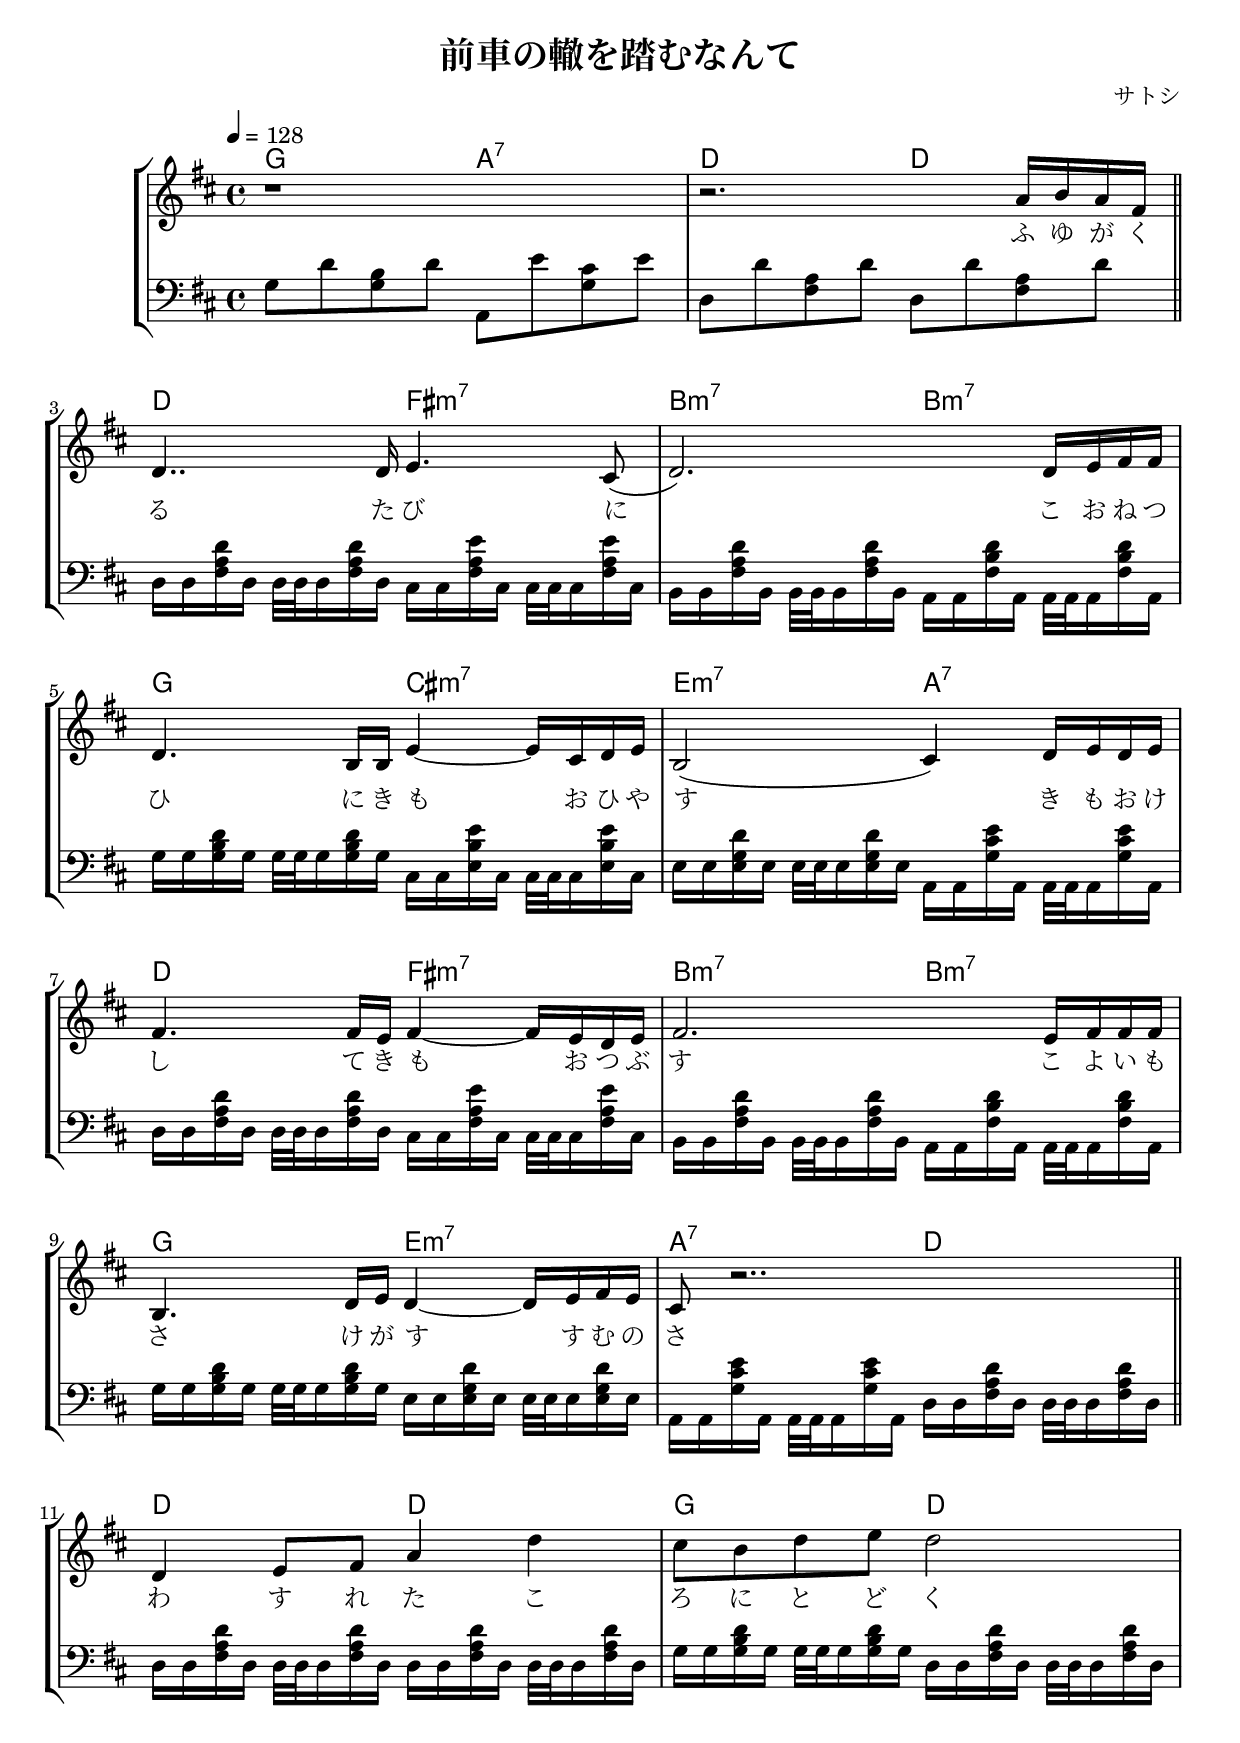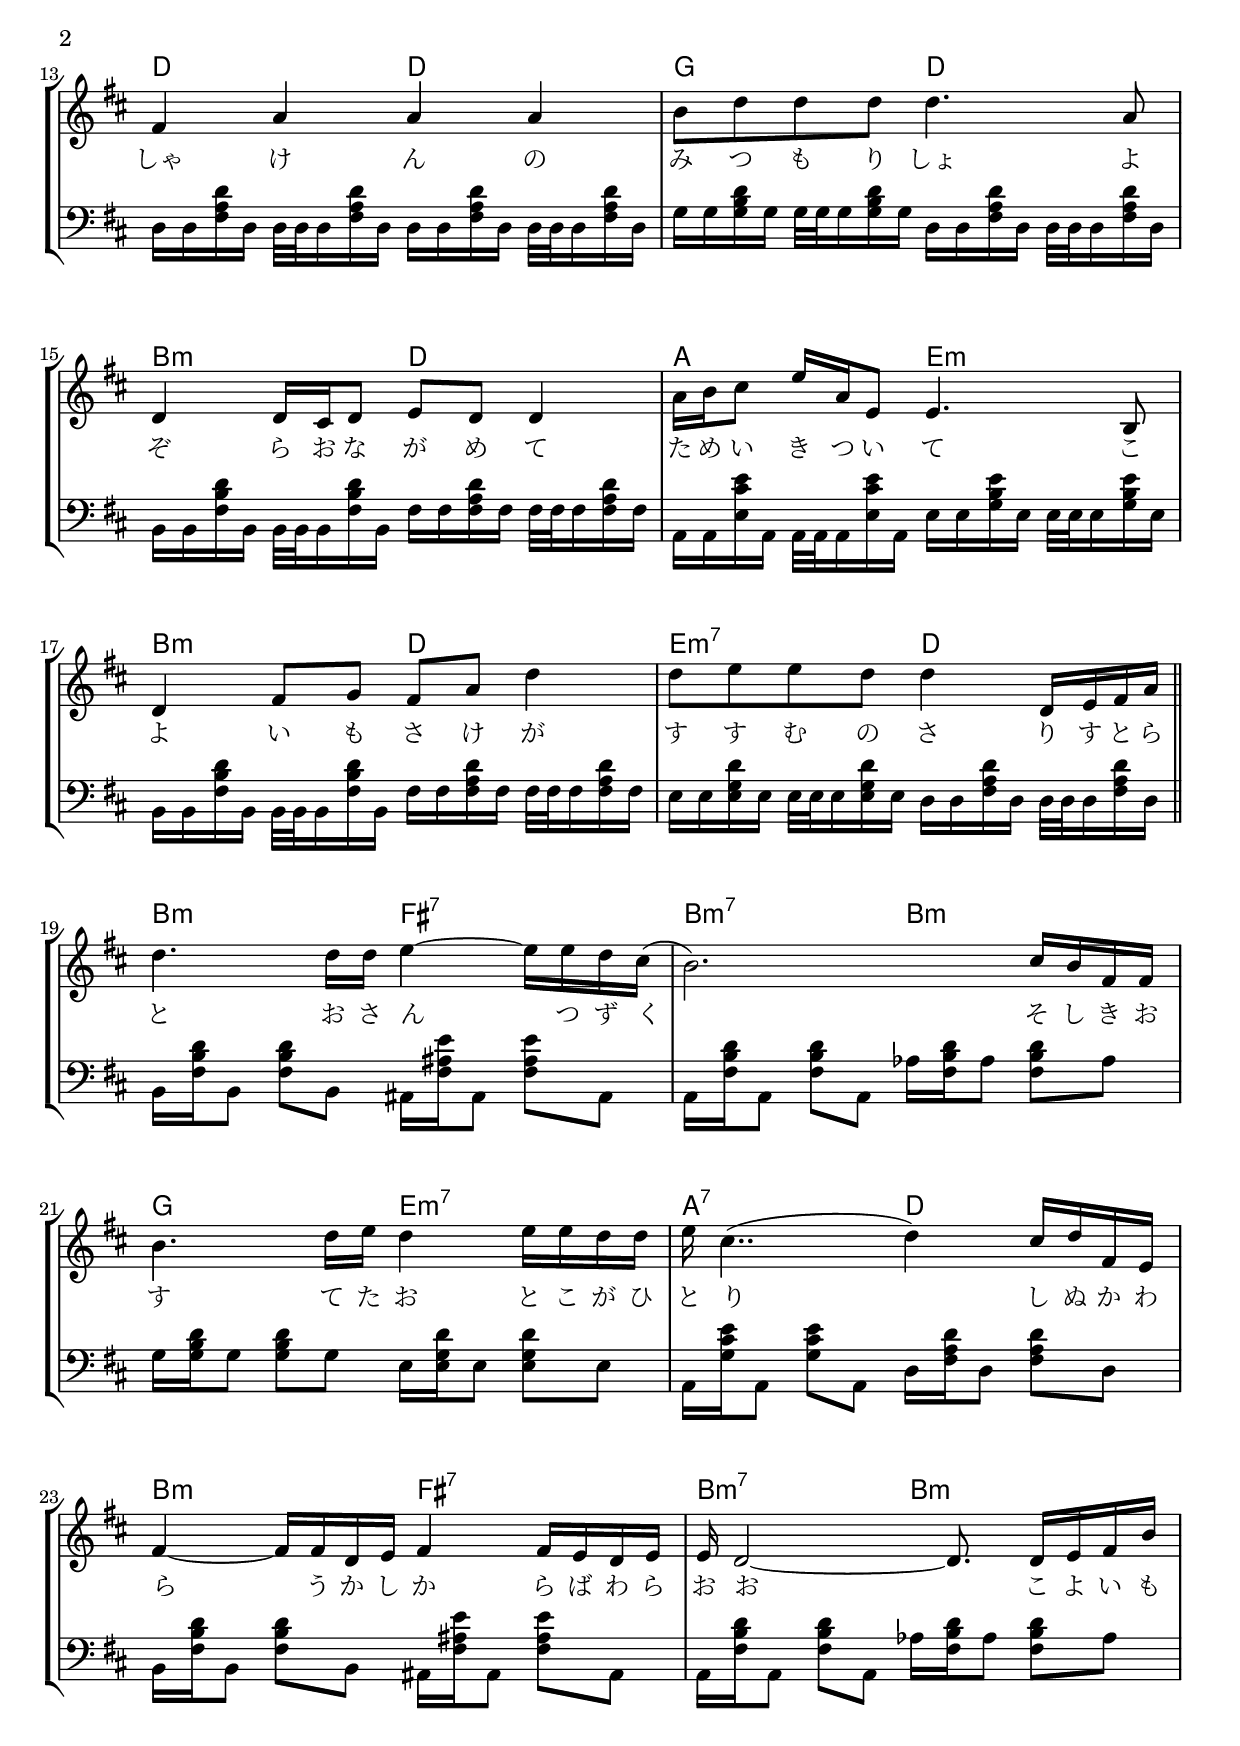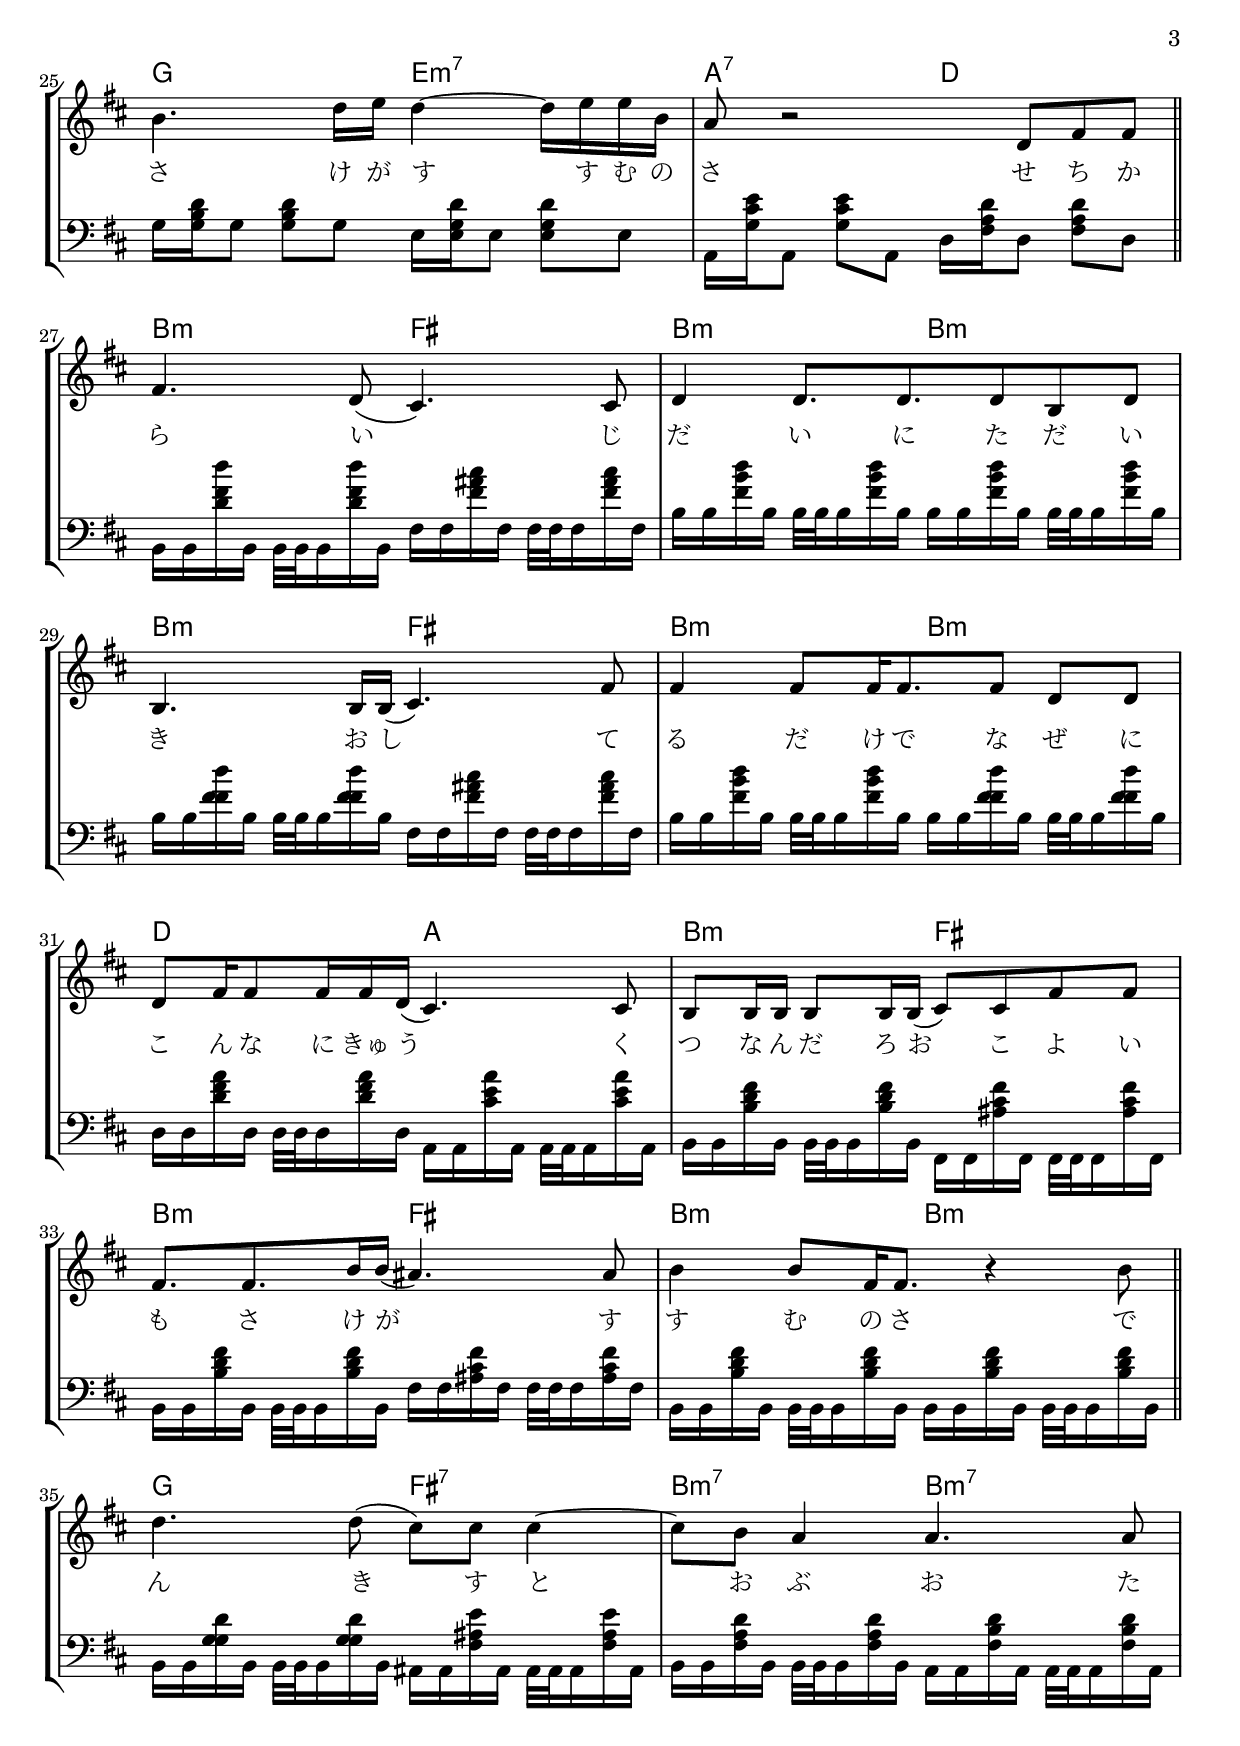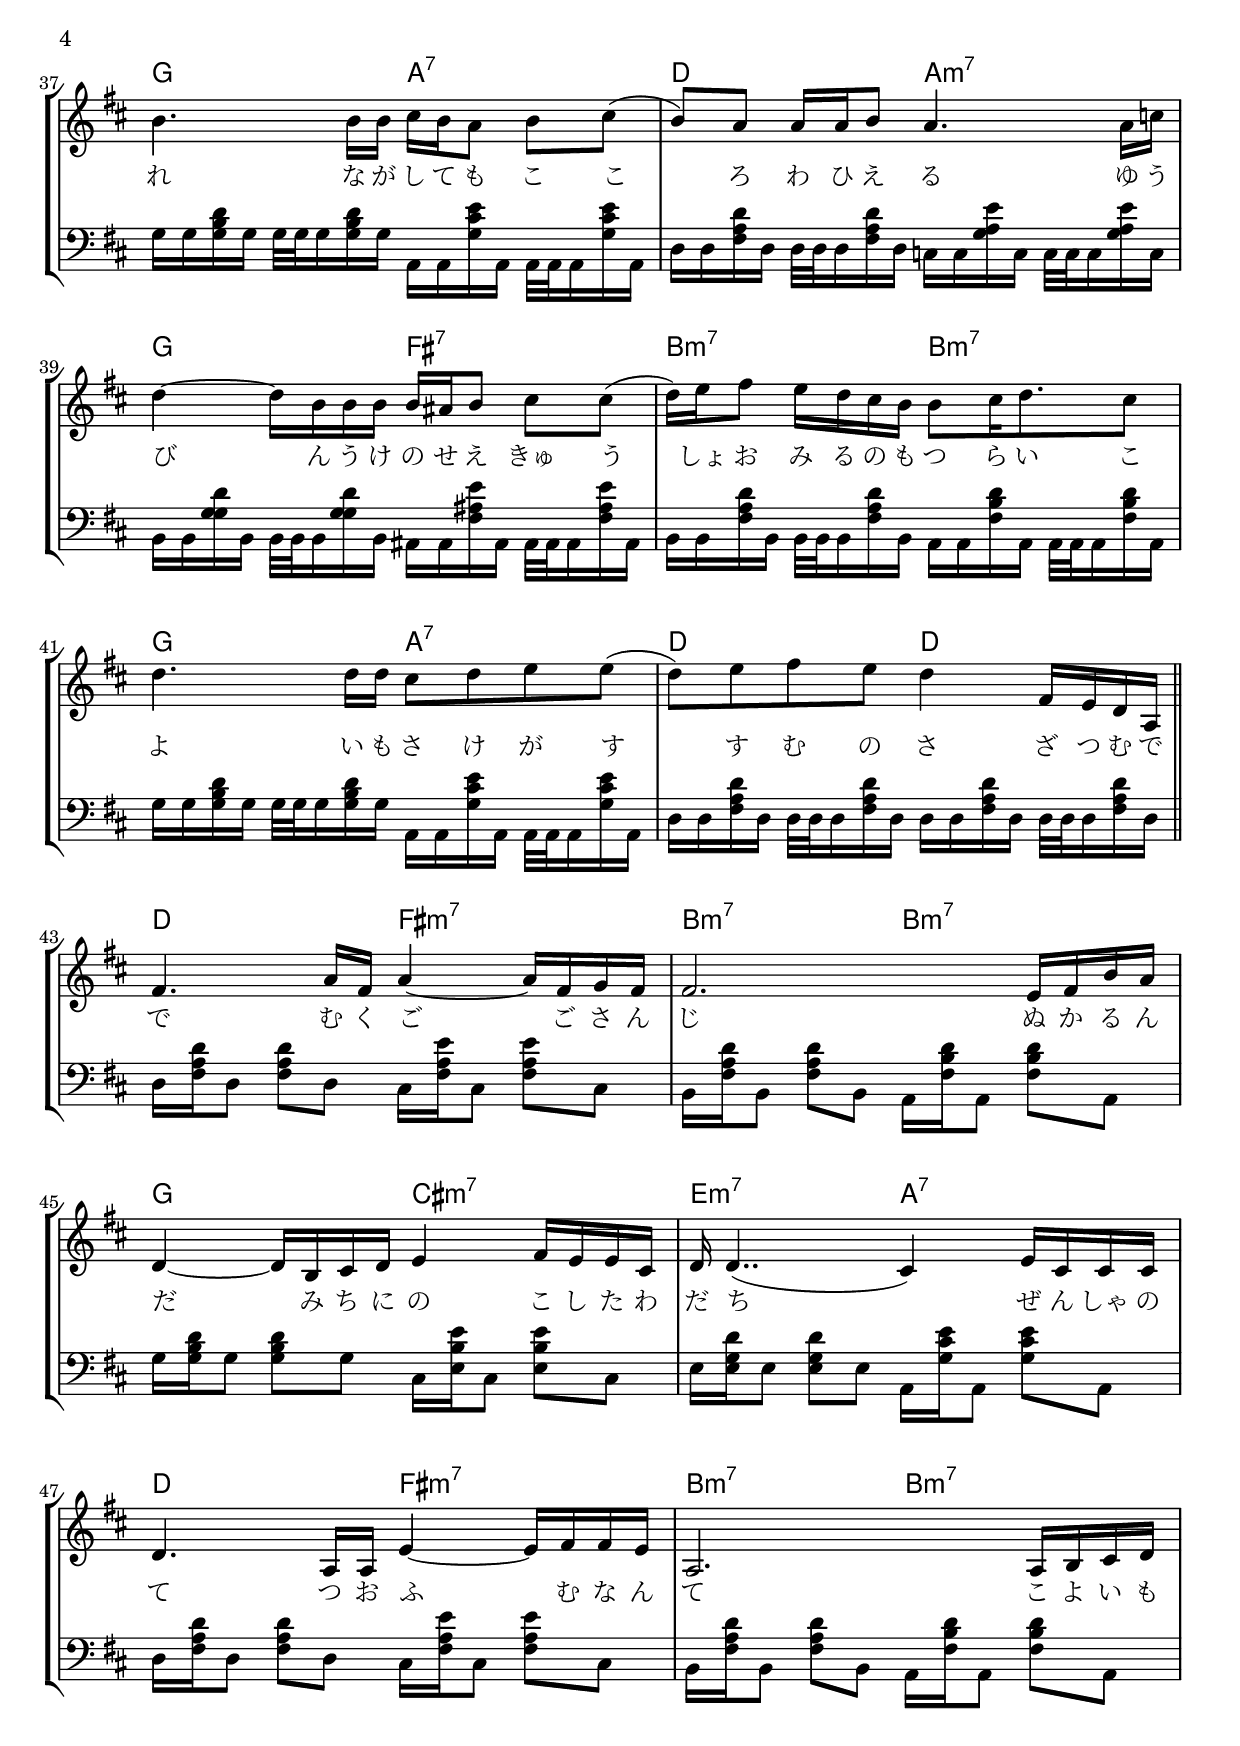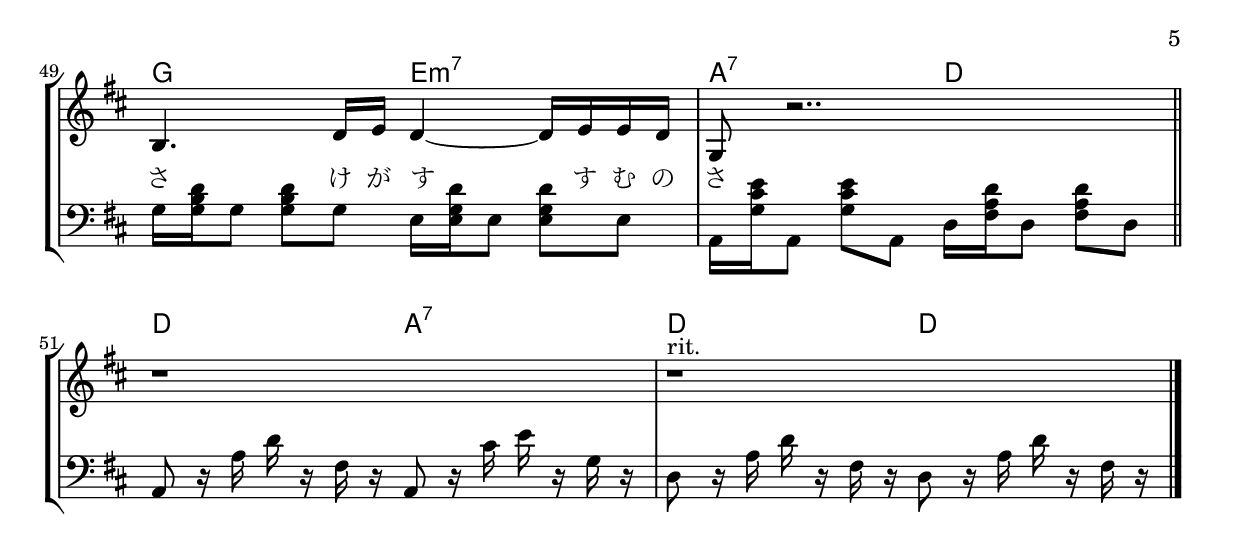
\version "2.12.1"

\header {
	title = \markup {前車の轍を踏むなんて}
	composer = \markup \center-column {サトシ}
}

harmony = \chordmode {
	g2 a:7 d d 

	d fis:min7 b:min7 b:min7 g cis:min7 e:min7 a:7 d fis:min7 b:min7 b:min7 g e:min7 a:7 d 

	d d g d d d g d b:m d a e:m b:m d e:min7 d 

	b:m fis:7 b:min7 b:m g e:min7 a:7 d b:m fis:7 b:min7 b:m g e:min7 a:7 d 

	b:m fis b:m b:m b:m fis b:m b:m d a b:m fis b:m fis b:m b:m 

	g fis:7 b:min7 b:min7 g a:7 d a:min7 g fis:7 b:min7 b:min7 g a:7 d d 

	d fis:min7 b:min7 b:min7 g cis:min7 e:min7 a:7 d fis:min7 b:min7 b:min7 g e:min7 a:7 d 

	d a:7 d d 
}

melody = {
	\key d \major
	\tempo 4 = 128
	r1 | r2. 
	\set Staff.midiInstrument = #"mmi0.34"
	a'16  b'16  a'16  fis'16 
	d'4..  d'16  e'4.  cis'8 
	(d'2.)  d'16  e'16  fis'16  fis'16 
	d'4.  b16  b16  e'4~e'16  cis'16  d'16  e'16 
	b2  (cis'4)  d'16  e'16  d'16  e'16 
	fis'4.  fis'16  e'16  fis'4~fis'16  e'16  d'16  e'16 
	fis'2.  e'16  fis'16  fis'16  fis'16 
	b4.  d'16  e'16  d'4~d'16  e'16  fis'16  e'16 
	cis'8  	r2.. 	\set Staff.midiInstrument = #"mmi0.48"
	 d'4  e'8  fis'8  a'4  d''4 
	cis''8  b'8  d''8  e''8  d''2 
	fis'4  a'4  a'4  a'4 
	b'8  d''8  d''8  d''8  d''4.  a'8 
	d'4  d'16  cis'16  d'8  e'8  d'8  d'4 
	a'16  b'16  cis''8  e''16  a'16  e'8  e'4.  b8 
	d'4  fis'8  g'8  fis'8  a'8  d''4 
	d''8  e''8  e''8  d''8  d''4  	\set Staff.midiInstrument = #"mmi0.34"
	d'16  e'16  fis'16  a'16 
	d''4.  d''16  d''16  e''4~e''16  e''16  d''16  cis''16 
	(b'2.)  cis''16  b'16  fis'16  fis'16 
	b'4.  d''16  e''16  d''4  e''16  e''16  d''16  d''16 
	e''16  cis''4..  (d''4)  cis''16  d''16  fis'16  e'16 
	fis'4~fis'16  fis'16  d'16  e'16  fis'4  fis'16  e'16  d'16  e'16 
	e'16  d'2~d'8.  d'16  e'16  fis'16  b'16 
	b'4.  d''16  e''16  d''4~d''16  e''16  e''16  b'16 
	a'8  	r2 	\set Staff.midiInstrument = #"mmi0.48"
	d'8  fis'8  fis'8 
	fis'4.  d'8  (cis'4.)  cis'8 
	d'4  d'8.  d'8.  d'8  b8  d'8 
	b4.  b16  b16  (cis'4.)  fis'8 
	fis'4  fis'8  fis'16  fis'8.  fis'8  d'8  d'8 
	d'8  fis'16  fis'8  fis'16  fis'16  d'16  (cis'4.)  cis'8 
	b8  b16  b16  b8  b16  b16  (cis'8)  cis'8  fis'8  fis'8 
	fis'8.  fis'8.  b'16  b'16  (ais'4.)  ais'8 
	b'4  b'8  fis'16  fis'8.  	r4 	\set Staff.midiInstrument = #"mmi0.42"
	b'8 
	d''4.  d''8  (cis''8)  cis''8  cis''4~ 
	cis''8  b'8  a'4  a'4.  a'8 
	b'4.  b'16  b'16  cis''16  b'16  a'8  b'8  cis''8 
	(b'8)  a'8  a'16  a'16  b'8  a'4.  a'16  c''16 
	d''4~d''16  b'16  b'16  b'16  b'16  ais'16  b'8  cis''8  cis''8 
	(d''16)  e''16  fis''8  e''16  d''16  cis''16  b'16  b'8  cis''16  d''8.  cis''8 
	d''4.  d''16  d''16  cis''8  d''8  e''8  e''8 
	(d''8)  e''8  fis''8  e''8  d''4  	\set Staff.midiInstrument = #"mmi0.34"
	fis'16  e'16  d'16  a16 
	fis'4.  a'16  fis'16  a'4~a'16  fis'16  g'16  fis'16 
	fis'2.  e'16  fis'16  b'16  a'16 
	d'4~d'16  b16  cis'16  d'16  e'4  fis'16  e'16  e'16  cis'16 
	d'16  d'4..  (cis'4)  e'16  cis'16  cis'16  cis'16 
	d'4.  a16  a16  e'4~e'16  fis'16  fis'16  e'16 
	a2.  a16  b16  cis'16  d'16 
	b4.  d'16  e'16  d'4~d'16  e'16  e'16  d'16 
	g8  	r2.. 	r1 | r1^"rit." \bar "|."
}

words = \lyricmode {
	
	ふ  ゆ  が  く  る  た  び  に  こ  お  ね  つ  ひ  に  き  も  お  ひ  や  す  き  も  お  け  し  て  き  も  お  つ  ぶ  す  こ  よ  い  も  さ  け  が  す  す  む  の  さ  
	わ  す  れ  た  こ  ろ  に  と  ど  く  しゃ  け  ん  の  み  つ  も  り  しょ  よ  ぞ  ら  お  な  が  め  て  た  め  い  き  つ  い  て  こ  よ  い  も  さ  け  が  す  す  む  の  さ  
	り  す  と  ら  と  お  さ  ん  つ  ず  く  そ  し  き  お  す  て  た  お  と  こ  が  ひ  と  り  し  ぬ  か  わ  ら  う  か  し  か  ら  ば  わ  ら  お  お  こ  よ  い  も  さ  け  が  す  す  む  の  さ  
	せ  ち  か  ら  い  じ  だ  い  に  た  だ  い  き  お  し  て  る  だ  け  で  な  ぜ  に  こ  ん  な  に  きゅ  う  く  つ  な  ん  だ  ろ  お  こ  よ  い  も  さ  け  が  す  す  む  の  さ  
	で  ん  き  す  と  お  ぶ  お  た  れ  な  が  し  て  も  こ  こ  ろ  わ  ひ  え  る  ゆ  う  び  ん  う  け  の  せ  え  きゅ  う  しょ  お  み  る  の  も  つ  ら  い  こ  よ  い  も  さ  け  が  す  す  む  の  さ  
	ざ  つ  む  で  で  む  く  ご  ご  さ  ん  じ  ぬ  か  る  ん  だ  み  ち  に  の  こ  し  た  わ  だ  ち  ぜ  ん  しゃ  の  て  つ  お  ふ  む  な  ん  て  こ  よ  い  も  さ  け  が  す  す  む  の  さ  
	
}

tempochange = {
	\tempo 4 = 128
	r1 | r1 \bar "||"
	\tempo 4 = 128
	r1 | r1 | r1 | r1 | r1 | r1 | r1 | r1 \bar "||"
	\tempo 4 = 128
	r1 | r1 | r1 | r1 | r1 | r1 | r1 | r1 \bar "||"
	\tempo 4 = 128
	r1 | r1 | r1 | r1 | r1 | r1 | r1 | r1 \bar "||"
	\tempo 4 = 128
	r1 | r1 | r1 | r1 | r1 | r1 | r1 | r1 \bar "||"
	\tempo 4 = 128
	r1 | r1 | r1 | r1 | r1 | r1 | r1 | r1 \bar "||"
	\tempo 4 = 128
	r1 | r1 | r1 | r1 | r1 | r1 | r1 | r1 \bar "||"
	\tempo 4 = 128
	r1 | \tempo 4 = 96 r2 \tempo 4 = 85 r2 \bar "|."
}

mainacc = {
	\clef bass
	\set Staff.midiInstrument = #"Electric Guitar (muted)"
	\key d \major
	\tempo 4 = 128
	g8 d' <g b> d'
	a,8 e' <g cis'> e'
	d8 d' <fis a> d'
	d8 d' <fis a> d'
	\bar "||"

	\set Staff.midiInstrument = #"Overdriven Guitar"
	d16 d16 <fis a d'>16 d16   d32 d32 d16 <fis a d'>16 d16
	cis16 cis16 <fis a e'>16 cis16   cis32 cis32 cis16 <fis a e'>16 cis16
	b,16 b,16 <fis a d'>16 b,16   b,32 b,32 b,16 <fis a d'>16 b,16
	a,16 a,16 <fis b d'>16 a,16   a,32 a,32 a,16 <fis b d'>16 a,16
	g16 g16 <g b d'>16 g16   g32 g32 g16 <g b d'>16 g16
	cis16 cis16 <e b e'>16 cis16   cis32 cis32 cis16 <e b e'>16 cis16
	e16 e16 <e g d'>16 e16   e32 e32 e16 <e g d'>16 e16
	a,16 a,16 <g cis' e'>16 a,16   a,32 a,32 a,16 <g cis' e'>16 a,16
	d16 d16 <fis a d'>16 d16   d32 d32 d16 <fis a d'>16 d16
	cis16 cis16 <fis a e'>16 cis16   cis32 cis32 cis16 <fis a e'>16 cis16
	b,16 b,16 <fis a d'>16 b,16   b,32 b,32 b,16 <fis a d'>16 b,16
	a,16 a,16 <fis b d'>16 a,16   a,32 a,32 a,16 <fis b d'>16 a,16
	g16 g16 <g b d'>16 g16   g32 g32 g16 <g b d'>16 g16
	e16 e16 <e g d'>16 e16   e32 e32 e16 <e g d'>16 e16
	a,16 a,16 <g cis' e'>16 a,16   a,32 a,32 a,16 <g cis' e'>16 a,16
	d16 d16 <fis a d'>16 d16   d32 d32 d16 <fis a d'>16 d16
	\bar "||"

	\set Staff.midiInstrument = #"Overdriven Guitar"
	d16 d16 <fis a d'>16 d16   d32 d32 d16 <fis a d'>16 d16
	d16 d16 <fis a d'>16 d16   d32 d32 d16 <fis a d'>16 d16
	g16 g16 <g b d'>16 g16   g32 g32 g16 <g b d'>16 g16
	d16 d16 <fis a d'>16 d16   d32 d32 d16 <fis a d'>16 d16
	d16 d16 <fis a d'>16 d16   d32 d32 d16 <fis a d'>16 d16
	d16 d16 <fis a d'>16 d16   d32 d32 d16 <fis a d'>16 d16
	g16 g16 <g b d'>16 g16   g32 g32 g16 <g b d'>16 g16
	d16 d16 <fis a d'>16 d16   d32 d32 d16 <fis a d'>16 d16
	b,16 b,16 <fis b d'>16 b,16   b,32 b,32 b,16 <fis b d'>16 b,16
	fis16 fis16 <fis a d'>16 fis16   fis32 fis32 fis16 <fis a d'>16 fis16
	a,16 a,16 <e cis' e'>16 a,16   a,32 a,32 a,16 <e cis' e'>16 a,16
	e16 e16 <g b e'>16 e16   e32 e32 e16 <g b e'>16 e16
	b,16 b,16 <fis b d'>16 b,16   b,32 b,32 b,16 <fis b d'>16 b,16
	fis16 fis16 <fis a d'>16 fis16   fis32 fis32 fis16 <fis a d'>16 fis16
	e16 e16 <e g d'>16 e16   e32 e32 e16 <e g d'>16 e16
	d16 d16 <fis a d'>16 d16   d32 d32 d16 <fis a d'>16 d16
	\bar "||"

	\set Staff.midiInstrument = #"Electric Guitar (muted)"
	b,16 <fis b d'>16 b,8 <fis b d'>8 b,8
	ais,16 <fis ais e'>16 ais,8 <fis ais e'>8 ais,8
	a,16 <fis b d'>16 a,8 <fis b d'>8 a,8
	as16 <fis b d'>16 as8 <fis b d'>8 as8
	g16 <g b d'>16 g8 <g b d'>8 g8
	e16 <e g d'>16 e8 <e g d'>8 e8
	a,16 <g cis' e'>16 a,8 <g cis' e'>8 a,8
	d16 <fis a d'>16 d8 <fis a d'>8 d8
	b,16 <fis b d'>16 b,8 <fis b d'>8 b,8
	ais,16 <fis ais e'>16 ais,8 <fis ais e'>8 ais,8
	a,16 <fis b d'>16 a,8 <fis b d'>8 a,8
	as16 <fis b d'>16 as8 <fis b d'>8 as8
	g16 <g b d'>16 g8 <g b d'>8 g8
	e16 <e g d'>16 e8 <e g d'>8 e8
	a,16 <g cis' e'>16 a,8 <g cis' e'>8 a,8
	d16 <fis a d'>16 d8 <fis a d'>8 d8
	\bar "||"

	\set Staff.midiInstrument = #"Overdriven Guitar"
	b,16 b,16 <fis' d' d''>16 b,16   b,32 b,32 b,16 <fis' d' d''>16 b,16
	fis16 fis16 <fis' ais' cis''>16 fis16   fis32 fis32 fis16 <fis' ais' cis''>16 fis16
	b16 b16 <fis' b' d''>16 b16   b32 b32 b16 <fis' b' d''>16 b16
	b16 b16 <fis' b' d''>16 b16   b32 b32 b16 <fis' b' d''>16 b16
	b16 b16 <fis' fis' d''>16 b16   b32 b32 b16 <fis' fis' d''>16 b16
	fis16 fis16 <fis' ais' cis''>16 fis16   fis32 fis32 fis16 <fis' ais' cis''>16 fis16
	b16 b16 <fis' b' d''>16 b16   b32 b32 b16 <fis' b' d''>16 b16
	b16 b16 <fis' fis' d''>16 b16   b32 b32 b16 <fis' fis' d''>16 b16
	d16 d16 <d' fis' a'>16 d16   d32 d32 d16 <d' fis' a'>16 d16
	a,16 a,16 <cis' e' a'>16 a,16   a,32 a,32 a,16 <cis' e' a'>16 a,16
	b,16 b,16 <b d' fis'>16 b,16   b,32 b,32 b,16 <b d' fis'>16 b,16
	fis,16 fis,16 <ais cis' fis'>16 fis,16   fis,32 fis,32 fis,16 <ais cis' fis'>16 fis,16
	b,16 b,16 <b d' fis'>16 b,16   b,32 b,32 b,16 <b d' fis'>16 b,16
	fis16 fis16 <ais cis' fis'>16 fis16   fis32 fis32 fis16 <ais cis' fis'>16 fis16
	b,16 b,16 <b d' fis'>16 b,16   b,32 b,32 b,16 <b d' fis'>16 b,16
	b,16 b,16 <b d' fis'>16 b,16   b,32 b,32 b,16 <b d' fis'>16 b,16
	\bar "||"

	\set Staff.midiInstrument = #"Overdriven Guitar"
	b,16 b,16 <g g d'>16 b,16   b,32 b,32 b,16 <g g d'>16 b,16
	ais,16 ais,16 <fis ais e'>16 ais,16   ais,32 ais,32 ais,16 <fis ais e'>16 ais,16
	b,16 b,16 <fis a d'>16 b,16   b,32 b,32 b,16 <fis a d'>16 b,16
	a,16 a,16 <fis b d'>16 a,16   a,32 a,32 a,16 <fis b d'>16 a,16
	g16 g16 <g b d'>16 g16   g32 g32 g16 <g b d'>16 g16
	a,16 a,16 <g cis' e'>16 a,16   a,32 a,32 a,16 <g cis' e'>16 a,16
	d16 d16 <fis a d'>16 d16   d32 d32 d16 <fis a d'>16 d16
	c16 c16 <g a e'>16 c16   c32 c32 c16 <g a e'>16 c16
	b,16 b,16 <g g d'>16 b,16   b,32 b,32 b,16 <g g d'>16 b,16
	ais,16 ais,16 <fis ais e'>16 ais,16   ais,32 ais,32 ais,16 <fis ais e'>16 ais,16
	b,16 b,16 <fis a d'>16 b,16   b,32 b,32 b,16 <fis a d'>16 b,16
	a,16 a,16 <fis b d'>16 a,16   a,32 a,32 a,16 <fis b d'>16 a,16
	g16 g16 <g b d'>16 g16   g32 g32 g16 <g b d'>16 g16
	a,16 a,16 <g cis' e'>16 a,16   a,32 a,32 a,16 <g cis' e'>16 a,16
	d16 d16 <fis a d'>16 d16   d32 d32 d16 <fis a d'>16 d16
	d16 d16 <fis a d'>16 d16   d32 d32 d16 <fis a d'>16 d16
	\bar "||"

	\set Staff.midiInstrument = #"Overdriven Guitar"
	d16 <fis a d'>16 d8 <fis a d'>8 d8
	cis16 <fis a e'>16 cis8 <fis a e'>8 cis8
	b,16 <fis a d'>16 b,8 <fis a d'>8 b,8
	a,16 <fis b d'>16 a,8 <fis b d'>8 a,8
	g16 <g b d'>16 g8 <g b d'>8 g8
	cis16 <e b e'>16 cis8 <e b e'>8 cis8
	e16 <e g d'>16 e8 <e g d'>8 e8
	a,16 <g cis' e'>16 a,8 <g cis' e'>8 a,8
	d16 <fis a d'>16 d8 <fis a d'>8 d8
	cis16 <fis a e'>16 cis8 <fis a e'>8 cis8
	b,16 <fis a d'>16 b,8 <fis a d'>8 b,8
	a,16 <fis b d'>16 a,8 <fis b d'>8 a,8
	g16 <g b d'>16 g8 <g b d'>8 g8
	e16 <e g d'>16 e8 <e g d'>8 e8
	a,16 <g cis' e'>16 a,8 <g cis' e'>8 a,8
	d16 <fis a d'>16 d8 <fis a d'>8 d8
	\bar "||"

	\set Staff.midiInstrument = #"Electric Guitar (muted)"
	a,8r16a16d'16r16fis16r16
	a,8r16cis'16e'16r16g16r16
	d8r16a16d'16r16fis16r16
	d8r16a16d'16r16fis16r16
	\bar "|."
}

subacc = {
	\clef bass
	\set Staff.midiInstrument = #"Electric Guitar (jazz)"
	\key d \major
	\tempo 4 = 128
	r2
	r2
	r2
	r2
	\bar "||"

	\set Staff.midiInstrument = #"Distorted Guitar"
	r2
	r2
	r2
	r2
	r2
	r2
	r2
	r2
	r2
	r2
	r2
	r2
	r2
	r2
	r2
	r2
	\bar "||"

	\set Staff.midiInstrument = #"Distorted Guitar"
	r2
	r2
	r2
	r2
	r2
	r2
	r2
	r2
	r2
	r2
	r2
	r2
	r2
	r2
	r2
	r2
	\bar "||"

	\set Staff.midiInstrument = #"Electric Guitar (jazz)"
	r2
	r2
	r2
	r2
	r2
	r2
	r2
	r2
	r2
	r2
	r2
	r2
	r2
	r2
	r2
	r2
	\bar "||"

	\set Staff.midiInstrument = #"Distorted Guitar"
	r2
	r2
	r2
	r2
	r2
	r2
	r2
	r2
	r2
	r2
	r2
	r2
	r2
	r2
	r2
	r2
	\bar "||"

	\set Staff.midiInstrument = #"Distorted Guitar"
	r2
	r2
	r2
	r2
	r2
	r2
	r2
	r2
	r2
	r2
	r2
	r2
	r2
	r2
	r2
	r2
	\bar "||"

	\set Staff.midiInstrument = #"Distorted Guitar"
	r2
	r2
	r2
	r2
	r2
	r2
	r2
	r2
	r2
	r2
	r2
	r2
	r2
	r2
	r2
	r2
	\bar "||"

	\set Staff.midiInstrument = #"Electric Guitar (jazz)"
	r2
	r2
	r2
	r2
	\bar "|."
}

percA = {
	\drummode {
	r4 hh4 hh4 hh4  |hh4 hh4 hh4 hh4  \bar "||"
	r4 hh4 hh4 hh4  |hh4 hh4 hh4 hh4  |hh4 hh4 hh4 hh4  |hh4 hh4 hh4 hh4  |r4 hh4 hh4 hh4  |hh4 hh4 hh4 hh4  |hh4 hh4 hh4 hh4  |hh4 hh4 hh4 hh4  \bar "||"
	r4 hh4 hh4 hh4  |hh4 hh4 hh4 hh4  |hh4 hh4 hh4 hh4  |hh4 hh4 hh4 hh4  |r4 hh4 hh4 hh4  |hh4 hh4 hh4 hh4  |hh4 hh4 hh4 hh4  |hh4 hh4 hh4 hh4  \bar "||"
	\times 16/12{ hh8. hh8. hh8. hh8. } |\times 16/12{ hh8. hh8. hh8. hh8. } |\times 16/12{ hh8. hh8. hh8. hh8. } |\times 16/12{ hh8. hh8. hh8. hh8. } |\times 16/12{ hh8. hh8. hh8. hh8. } |\times 16/12{ hh8. hh8. hh8. hh8. } |\times 16/12{ hh8. hh8. hh8. hh8. } |\times 16/12{ r8. hh4 hh8 hh8. } \bar "||"
	\times 16/12{ hh8. hh8. hh8. hh8. } |\times 16/12{ hh8. hh8. hh8. hh8. } |\times 16/12{ hh8. hh8. hh8. hh8. } |\times 16/12{ hh8. hh8. hh8. hh8. } |\times 16/12{ hh8. hh8. hh8. hh8. } |\times 16/12{ hh8. hh8. hh8. hh8. } |\times 16/12{ hh8. hh8. hh8. hh8. } |\times 16/12{ r8. hh4 hh8 hh8. } \bar "||"
	r4 hh4 hh4 hh4  |hh4 hh4 hh4 hh4  |hh4 hh4 hh4 hh4  |hh4 hh4 hh4 hh4  |r4 hh4 hh4 hh4  |hh4 hh4 hh4 hh4  |hh4 hh4 hh4 hh4  |hh4 hh4 hh4 hh4  \bar "||"
	r4 hh4 hh4 hh4  |hh4 hh4 hh4 hh4  |hh4 hh4 hh4 hh4  |hh4 hh4 hh4 hh4  |r4 hh4 hh4 hh4  |hh4 hh4 hh4 hh4  |hh4 hh4 hh4 hh4  |hh4 hh4 hh4 hh4  \bar "||"
	\times 16/12{ r8 hh8. hh8. hh8. hh16 } |\times 16/24{ hh4. hh1 r8 } \bar "|."
	}
}

percB = {
	\drummode {
	r8 hhp4 hhp4 hhp4 hhp8  |r8 hhp4 hhp2 r8  \bar "||"
	r8 hhp4 hhp4 hhp4 hhp8  |r8 hhp4 hhp4 hhp4 hhp8  |r8 hhp4 hhp4 hhp4 hhp8  |r8 hhp4 hhp4 hhp4 hhp8  |r8 hhp4 hhp4 hhp4 hhp8  |r8 hhp4 hhp4 hhp4 hhp8  |r8 hhp4 hhp4 hhp4 hhp8  |r8 hhp4 hhp2 r8  \bar "||"
	r8 hhp4 hhp4 hhp4 hhp8  |r8 hhp4 hhp4 hhp4 hhp8  |r8 hhp4 hhp4 hhp4 hhp8  |r8 hhp4 hhp4 hhp4 hhp8  |r8 hhp4 hhp4 hhp4 hhp8  |r8 hhp4 hhp4 hhp4 hhp8  |r8 hhp4 hhp4 hhp4 hhp8  |r8 hhp4 hhp2 r8  \bar "||"
	\times 16/12{ r8. sn4. sn8. } |\times 16/12{ r8. sn4. sn8 sn16 } |\times 16/12{ r8. sn4. sn8. } |\times 16/12{ r8. sn4. sn8 sn16 } |\times 16/12{ r8. sn4. sn8. } |\times 16/12{ r8. sn4. sn8 sn16 } |\times 16/12{ r8. sn4. sn8. } |\times 16/12{ sn16 sn4 r16 sn8 sn4 } \bar "||"
	\times 16/12{ r8. sn4. sn8. } |\times 16/12{ r8. sn4. sn8 sn16 } |\times 16/12{ r8. sn4. sn8. } |\times 16/12{ r8. sn4. sn8 sn16 } |\times 16/12{ r8. sn4. sn8. } |\times 16/12{ r8. sn4. sn8 sn16 } |\times 16/12{ r8. sn4. sn8. } |\times 16/12{ sn16 sn4 r16 sn8 sn4 } \bar "||"
	r8 hhp4 hhp4 hhp4 hhp8  |r8 hhp4 hhp4 hhp4 hhp8  |r8 hhp4 hhp4 hhp4 hhp8  |r8 hhp4 hhp4 hhp4 hhp8  |r8 hhp4 hhp4 hhp4 hhp8  |r8 hhp4 hhp4 hhp4 hhp8  |r8 hhp4 hhp4 hhp4 hhp8  |r8 hhp4 hhp2 r8  \bar "||"
	r8 hhp4 hhp4 hhp4 hhp8  |r8 hhp4 hhp4 hhp4 hhp8  |r8 hhp4 hhp4 hhp4 hhp8  |r8 hhp4 hhp4 hhp4 hhp8  |r8 hhp4 hhp4 hhp4 hhp8  |r8 hhp4 hhp4 hhp4 hhp8  |r8 hhp4 hhp4 hhp4 hhp8  |r8 hhp4 hhp2 r8  \bar "||"
	\times 16/12{ r2. } |\times 16/24{ r8 sn8 sn4 sn16 sn16 sn4 sn2 r8 } \bar "|."
	}
}

percC = {
	\drummode {
	r4 sn2 sn4  |r4 sn4 r16 sn16 sn8. sn16 sn16 sn16  \bar "||"
	r4 sn2 sn4  |r4 sn2 sn8. sn16  |r4 sn2 sn4  |r4 sn2 sn8. sn16  |r4 sn2 sn4  |r4 sn2 sn8. sn16  |r4 sn2 sn4  |r4 sn4 r16 sn16 sn8. sn16 sn16 sn16  \bar "||"
	r4 sn2 sn4  |r4 sn2 sn8. sn16  |r4 sn2 sn4  |r4 sn2 sn8. sn16  |r4 sn2 sn4  |r4 sn2 sn8. sn16  |r4 sn2 sn4  |r4 sn4 r16 sn16 sn8. sn16 sn16 sn16  \bar "||"
	\times 16/12{ bd4 r16 bd16 bd4. } |\times 16/12{ bd4 r16 bd16 bd4. } |\times 16/12{ bd4 r16 bd16 bd4. } |\times 16/12{ bd4 r16 bd16 bd4. } |\times 16/12{ bd4 r16 bd16 bd4. } |\times 16/12{ bd4 r16 bd16 bd4. } |\times 16/12{ bd4 r16 bd16 bd4. } |\times 16/12{ r8 bd16 bd8 bd16 bd8 bd16 bd8 bd16 } \bar "||"
	\times 16/12{ bd4 r16 bd16 bd4. } |\times 16/12{ bd4 r16 bd16 bd4. } |\times 16/12{ bd4 r16 bd16 bd4. } |\times 16/12{ bd4 r16 bd16 bd4. } |\times 16/12{ bd4 r16 bd16 bd4. } |\times 16/12{ bd4 r16 bd16 bd4. } |\times 16/12{ bd4 r16 bd16 bd4. } |\times 16/12{ r8 bd16 bd8 bd16 bd8 bd16 bd8 bd16 } \bar "||"
	r4 sn2 sn4  |r4 sn2 sn8. sn16  |r4 sn2 sn4  |r4 sn2 sn8. sn16  |r4 sn2 sn4  |r4 sn2 sn8. sn16  |r4 sn2 sn4  |r4 sn4 r16 sn16 sn8. sn16 sn16 sn16  \bar "||"
	r4 sn2 sn4  |r4 sn2 sn8. sn16  |r4 sn2 sn4  |r4 sn2 sn8. sn16  |r4 sn2 sn4  |r4 sn2 sn8. sn16  |r4 sn2 sn4  |r4 sn4 r16 sn16 sn8. sn16 sn16 sn16  \bar "||"
	\times 16/12{ bd4. bd4. } |\times 16/24{ bd4. bd4. bd4 bd4. bd8 } \bar "|."
	}
}

percD = {
	\drummode {
	bd2 bd8 bd16 bd4 r16  |bd4. bd8 bd4 bd4  \bar "||"
	bd2 bd8 bd16 bd4 r16  |bd2 bd8 bd16 bd4 r16  |bd2 bd8 bd16 bd4 r16  |bd2 bd8 bd16 bd4 r16  |bd2 bd8 bd16 bd4 r16  |bd2 bd8 bd16 bd4 r16  |bd2 bd8 bd16 bd4 r16  |bd4. bd8 bd4 bd4  \bar "||"
	bd2 bd8 bd16 bd4 r16  |bd2 bd8 bd16 bd4 r16  |bd2 bd8 bd16 bd4 r16  |bd2 bd8 bd16 bd4 r16  |bd2 bd8 bd16 bd4 r16  |bd2 bd8 bd16 bd4 r16  |bd2 bd8 bd16 bd4 r16  |bd4. bd8 bd4 bd4  \bar "||"
	\times 16/12{ r8 hhp8. hhp8. hhp8. hhp16 } |\times 16/12{ r8 hhp8. hhp8. hhp8. hhp16 } |\times 16/12{ r8 hhp8. hhp8. hhp8. hhp16 } |\times 16/12{ r8 hhp8. hhp8. hhp8. hhp16 } |\times 16/12{ r8 hhp8. hhp8. hhp8. hhp16 } |\times 16/12{ r8 hhp8. hhp8. hhp8. hhp16 } |\times 16/12{ r8 hhp8. hhp8. hhp8. hhp16 } |\times 16/12{ r4 r16 hhp4 r16 hhp8 } \bar "||"
	\times 16/12{ r8 hhp8. hhp8. hhp8. hhp16 } |\times 16/12{ r8 hhp8. hhp8. hhp8. hhp16 } |\times 16/12{ r8 hhp8. hhp8. hhp8. hhp16 } |\times 16/12{ r8 hhp8. hhp8. hhp8. hhp16 } |\times 16/12{ r8 hhp8. hhp8. hhp8. hhp16 } |\times 16/12{ r8 hhp8. hhp8. hhp8. hhp16 } |\times 16/12{ r8 hhp8. hhp8. hhp8. hhp16 } |\times 16/12{ r4 r16 hhp4 r16 hhp8 } \bar "||"
	bd2 bd8 bd16 bd4 r16  |bd2 bd8 bd16 bd4 r16  |bd2 bd8 bd16 bd4 r16  |bd2 bd8 bd16 bd4 r16  |bd2 bd8 bd16 bd4 r16  |bd2 bd8 bd16 bd4 r16  |bd2 bd8 bd16 bd4 r16  |bd4. bd8 bd4 bd4  \bar "||"
	bd2 bd8 bd16 bd4 r16  |bd2 bd8 bd16 bd4 r16  |bd2 bd8 bd16 bd4 r16  |bd2 bd8 bd16 bd4 r16  |bd2 bd8 bd16 bd4 r16  |bd2 bd8 bd16 bd4 r16  |bd2 bd8 bd16 bd4 r16  |bd4. bd8 bd4 bd4  \bar "||"
	\times 16/12{ r8. hho4. hho8. } |\times 16/24{ r1 r2 } \bar "|."
	}
}

percE = {
	\drummode {
	cymc1  |r1 \bar "||"
	cymc1  |r1 |r1 |r1 |cymc1  |r1 |r1 |r1 \bar "||"
	cymc1  |r1 |r1 |r1 |cymc1  |r1 |r1 |r1 \bar "||"
	\times 16/12{ r2. } |r1 |r1 |r1 |\times 16/12{ r2. } |r1 |r1 |\times 16/12{ r2 r8. hho16 } \bar "||"
	\times 16/12{ r2. } |r1 |r1 |r1 |\times 16/12{ r2. } |r1 |r1 |\times 16/12{ r2 r8. hho16 } \bar "||"
	cymc1  |r1 |r1 |r1 |cymc1  |r1 |r1 |r1 \bar "||"
	cymc1  |r1 |r1 |r1 |cymc1  |r1 |r1 |r1 \bar "||"
	\times 16/12{ hhp4. hhp4. } |\times 16/24{ r4 hhp2 hhp2. } \bar "|."
	}
}

percF = {
	\drummode {
	r1 | r1 \bar "||"
	r1 | r1 | r1 | r1 | r1 | r1 | r1 | r1 \bar "||"
	r1 | r1 | r1 | r1 | r1 | r1 | r1 | r1 \bar "||"
	r1 | r1 | r1 | r1 | r1 | r1 | r1 | r1 \bar "||"
	r1 | r1 | r1 | r1 | r1 | r1 | r1 | r1 \bar "||"
	r1 | r1 | r1 | r1 | r1 | r1 | r1 | r1 \bar "||"
	r1 | r1 | r1 | r1 | r1 | r1 | r1 | r1 \bar "||"
	\times 16/12{ r2. } |\times 16/24{ r1 r8 tomml8 tomml4 } \bar "|."
	}
}

percG = {
	\drummode {
	r1 | r1 \bar "||"
	r1 | r1 | r1 | r1 | r1 | r1 | r1 | r1 \bar "||"
	r1 | r1 | r1 | r1 | r1 | r1 | r1 | r1 \bar "||"
	r1 | r1 | r1 | r1 | r1 | r1 | r1 | r1 \bar "||"
	r1 | r1 | r1 | r1 | r1 | r1 | r1 | r1 \bar "||"
	r1 | r1 | r1 | r1 | r1 | r1 | r1 | r1 \bar "||"
	r1 | r1 | r1 | r1 | r1 | r1 | r1 | r1 \bar "||"
	r1 |\times 16/24{ r1 r4. tomfh8 } \bar "|."
	}
}

\score {
	<<
		\new StaffGroup <<
			\new ChordNames {\harmony}
			\new Voice = "melody" {\melody}
			\new Lyrics \lyricsto "melody" \words
			\new Staff = "mainacc" {\mainacc}
		>>
	>>
	\layout { }
}
